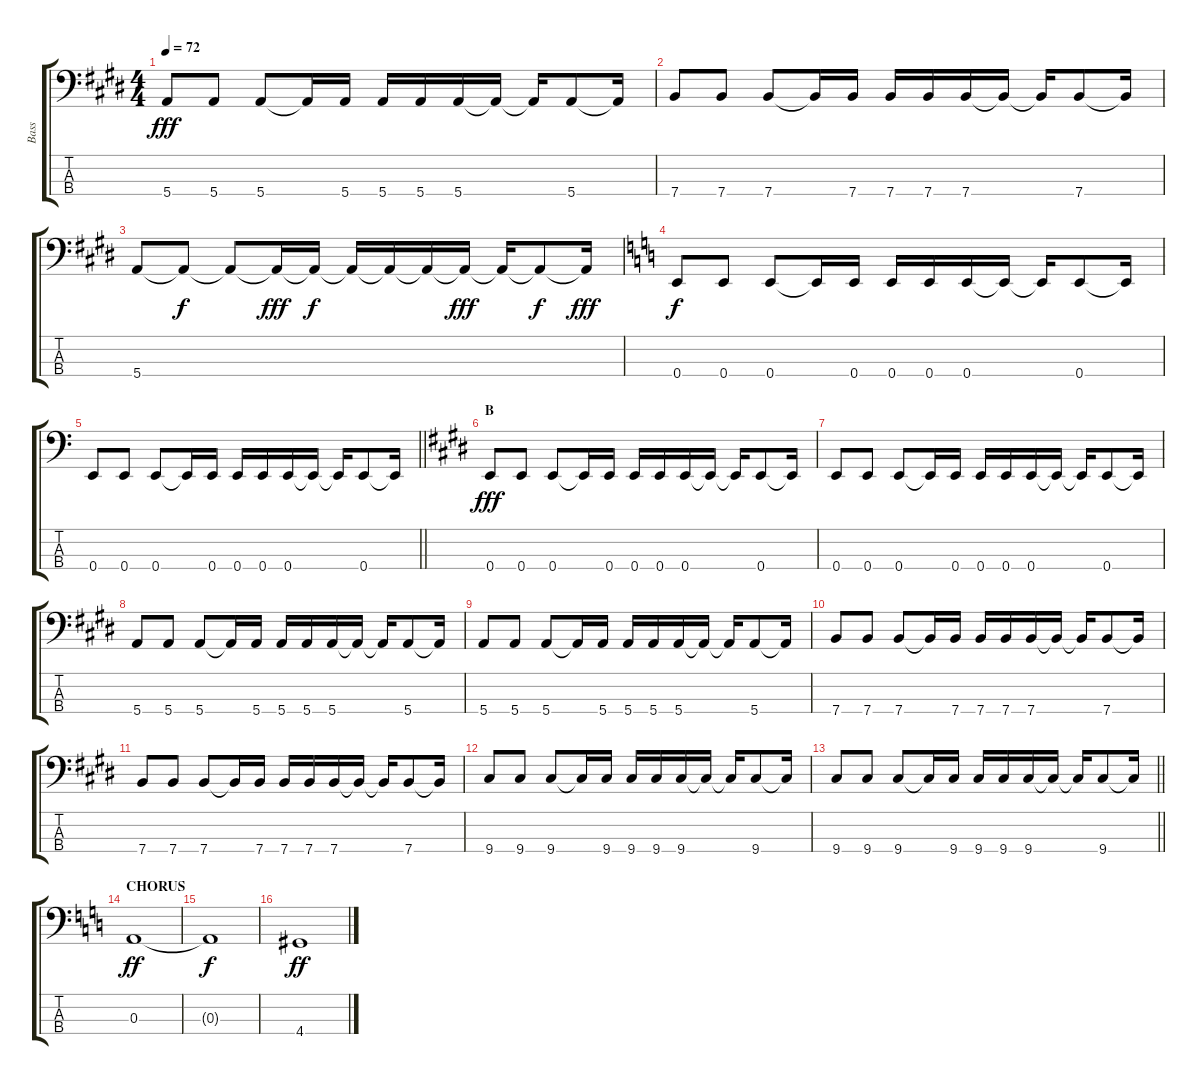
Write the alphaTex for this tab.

\track ("Bass" "Bass") {instrument electricbassfinger}
\staff {score tabs}
\tuning (G2 D2 A1 E1) {hide}
\ts (4 4)
\tempo 72
\clef f4
\ks e
5.4.8{dy fff} 5.4.8 5.4.8 5.4{t}.16 5.4.16 5.4.16 5.4.16 5.4.16 5.4{t}.16 5.4{t}.16 5.4.8 5.4{t}.16 |
7.4.8 7.4.8 7.4.8 7.4{t}.16 7.4.16 7.4.16 7.4.16 7.4.16 7.4{t}.16 7.4{t}.16 7.4.8 7.4{t}.16 |
5.4.8 5.4{t}.8{dy f} 5.4{t}.8 5.4{t}.16{dy fff} 5.4{t}.16{dy f} 5.4{t}.16 5.4{t}.16 5.4{t}.16 5.4{t}.16{dy fff} 5.4{t}.16 5.4{t}.8{dy f} 5.4{t}.16{dy fff} |
\ks c
0.4.8{dy f} 0.4.8 0.4.8 0.4{t}.16 0.4.16 0.4.16 0.4.16 0.4.16 0.4{t}.16 0.4{t}.16 0.4.8 0.4{t}.16 |
\barLineRight lightlight
0.4.8 0.4.8 0.4.8 0.4{t}.16 0.4.16 0.4.16 0.4.16 0.4.16 0.4{t}.16 0.4{t}.16 0.4.8 0.4{t}.16 |
\section ("" "B")
\ks e
0.4.8{dy fff} 0.4.8 0.4.8 0.4{t}.16 0.4.16 0.4.16 0.4.16 0.4.16 0.4{t}.16 0.4{t}.16 0.4.8 0.4{t}.16 |
0.4.8 0.4.8 0.4.8 0.4{t}.16 0.4.16 0.4.16 0.4.16 0.4.16 0.4{t}.16 0.4{t}.16 0.4.8 0.4{t}.16 |
5.4.8 5.4.8 5.4.8 5.4{t}.16 5.4.16 5.4.16 5.4.16 5.4.16 5.4{t}.16 5.4{t}.16 5.4.8 5.4{t}.16 |
5.4.8 5.4.8 5.4.8 5.4{t}.16 5.4.16 5.4.16 5.4.16 5.4.16 5.4{t}.16 5.4{t}.16 5.4.8 5.4{t}.16 |
7.4.8 7.4.8 7.4.8 7.4{t}.16 7.4.16 7.4.16 7.4.16 7.4.16 7.4{t}.16 7.4{t}.16 7.4.8 7.4{t}.16 |
7.4.8 7.4.8 7.4.8 7.4{t}.16 7.4.16 7.4.16 7.4.16 7.4.16 7.4{t}.16 7.4{t}.16 7.4.8 7.4{t}.16 |
9.4.8 9.4.8 9.4.8 9.4{t}.16 9.4.16 9.4.16 9.4.16 9.4.16 9.4{t}.16 9.4{t}.16 9.4.8 9.4{t}.16 |
\barLineRight lightlight
9.4.8 9.4.8 9.4.8 9.4{t}.16 9.4.16 9.4.16 9.4.16 9.4.16 9.4{t}.16 9.4{t}.16 9.4.8 9.4{t}.16 |
\section ("" "CHORUS")
\ks c
0.3.1{dy ff} |
0.3{t}.1{dy f} |
4.4.1{dy ff}
